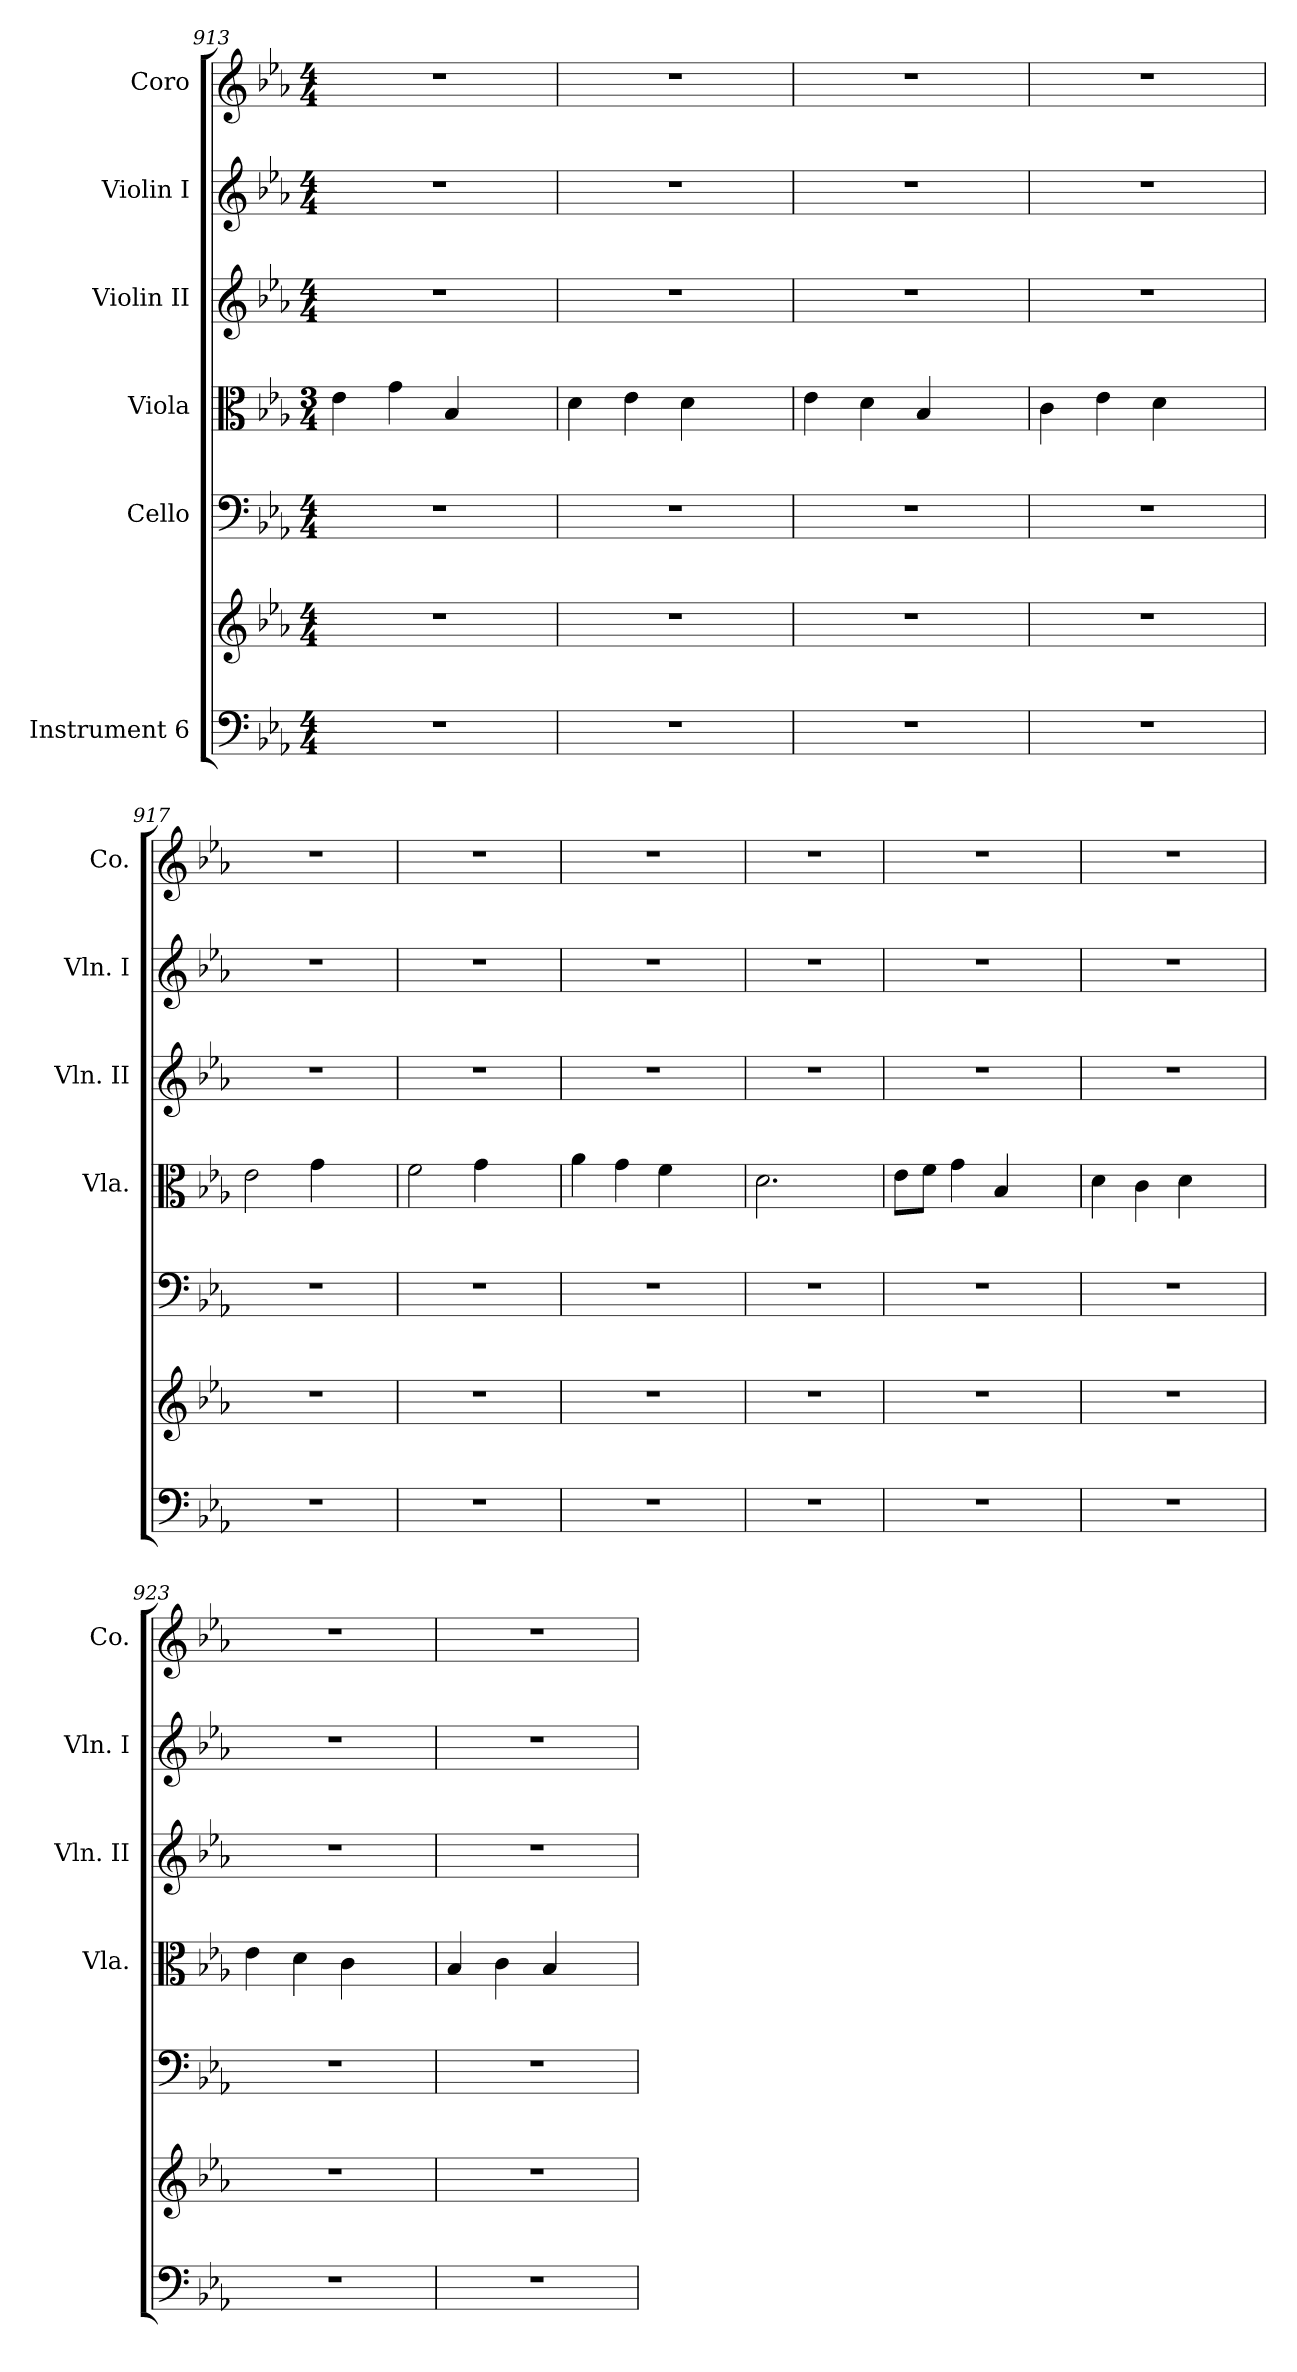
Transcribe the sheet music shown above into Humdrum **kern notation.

**kern	**kern	**kern	**kern	**kern	**kern	**kern
*part6	*part6	*part5	*part4	*part3	*part2	*part1
*staff7	*staff6	*staff5	*staff4	*staff3	*staff2	*staff1
*I"Instrument 6	*	*I"Cello	*I"Viola	*I"Violin II	*I"Violin I	*I"Coro
*	*	*	*I'Vla.	*I'Vln. II	*I'Vln. I	*I'Co.
*clefF4	*clefG2	*clefF4	*clefC3	*clefG2	*clefG2	*clefG2
*k[b-e-a-]	*k[b-e-a-]	*k[b-e-a-]	*k[b-e-a-]	*k[b-e-a-]	*k[b-e-a-]	*k[b-e-a-]
*E-:	*E-:	*E-:	*E-:	*E-:	*E-:	*E-:
*M4/4	*M4/4	*M4/4	*M3/4	*M4/4	*M4/4	*M4/4
=913	=913	=913	=913	=913	=913	=913
1r	1r	1r	4e-\	1r	1r	1r
.	.	.	4g\	.	.	.
.	.	.	4B-/	.	.	.
.	.	.	4ryy	.	.	.
=914	=914	=914	=914	=914	=914	=914
1r	1r	1r	4d\	1r	1r	1r
.	.	.	4e-\	.	.	.
.	.	.	4d\	.	.	.
.	.	.	4ryy	.	.	.
=915	=915	=915	=915	=915	=915	=915
1r	1r	1r	4e-\	1r	1r	1r
.	.	.	4d\	.	.	.
.	.	.	4B-/	.	.	.
.	.	.	4ryy	.	.	.
=916	=916	=916	=916	=916	=916	=916
1r	1r	1r	4c\	1r	1r	1r
.	.	.	4e-\	.	.	.
.	.	.	4d\	.	.	.
.	.	.	4ryy	.	.	.
=917	=917	=917	=917	=917	=917	=917
1r	1r	1r	2e-\	1r	1r	1r
.	.	.	4g\	.	.	.
.	.	.	4ryy	.	.	.
=918	=918	=918	=918	=918	=918	=918
1r	1r	1r	2f\	1r	1r	1r
.	.	.	4g\	.	.	.
.	.	.	4ryy	.	.	.
=919	=919	=919	=919	=919	=919	=919
1r	1r	1r	4a-\	1r	1r	1r
.	.	.	4g\	.	.	.
.	.	.	4f\	.	.	.
.	.	.	4ryy	.	.	.
!!LO:LB:g=z
=920	=920	=920	=920	=920	=920	=920
1r	1r	1r	2.d\	1r	1r	1r
.	.	.	4ryy	.	.	.
=921	=921	=921	=921	=921	=921	=921
1r	1r	1r	8e-\L	1r	1r	1r
.	.	.	8f\J	.	.	.
.	.	.	4g\	.	.	.
.	.	.	4B-/	.	.	.
.	.	.	4ryy	.	.	.
=922	=922	=922	=922	=922	=922	=922
1r	1r	1r	4d\	1r	1r	1r
.	.	.	4c\	.	.	.
.	.	.	4d\	.	.	.
.	.	.	4ryy	.	.	.
=923	=923	=923	=923	=923	=923	=923
1r	1r	1r	4e-\	1r	1r	1r
.	.	.	4d\	.	.	.
.	.	.	4c\	.	.	.
.	.	.	4ryy	.	.	.
=924	=924	=924	=924	=924	=924	=924
1r	1r	1r	4B-/	1r	1r	1r
.	.	.	4c\	.	.	.
.	.	.	4B-/	.	.	.
.	.	.	4ryy	.	.	.
=	=	=	=	=	=	=
*-	*-	*-	*-	*-	*-	*-
